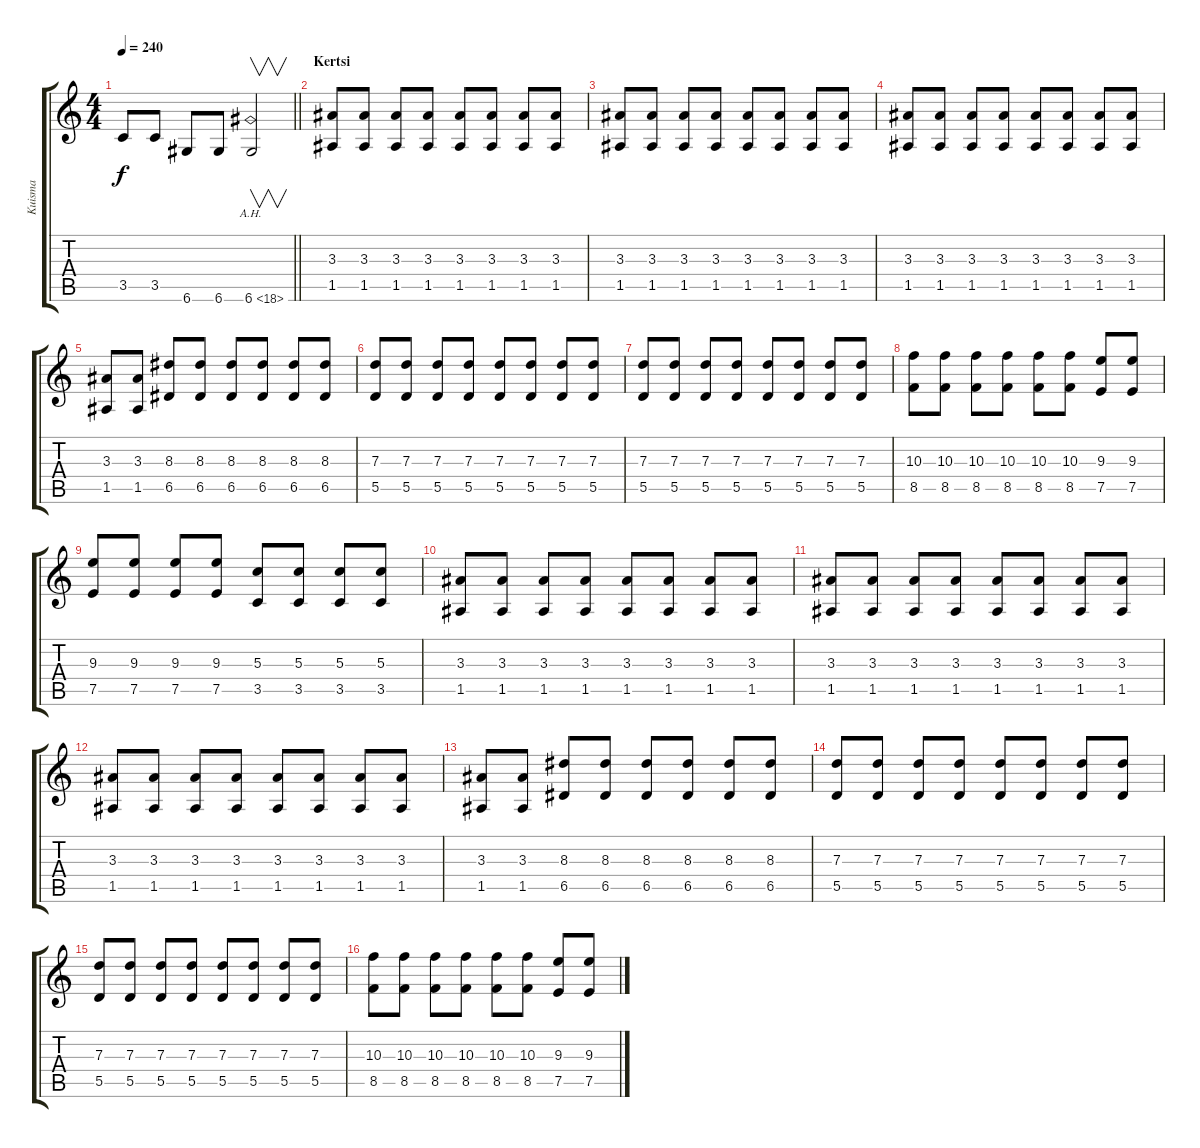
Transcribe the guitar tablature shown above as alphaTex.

\track ("Kuisma" "Kuisma") {instrument distortionguitar}
\staff {score tabs}
\tuning (E4 B3 G3 D3 A2 D2) {hide}
\ts (4 4)
\tempo 240
\clef g2
\barLineRight lightlight
\ks c
3.5.8{dy f} 3.5.8 6.6.8 6.6.8 6.6{ah 12}.2{v instrument guitarharmonics} |
\section ("" "Kertsi")
(3.3 1.5).8{instrument distortionguitar} (3.3 1.5).8 (3.3 1.5).8 (3.3 1.5).8 (3.3 1.5).8 (3.3 1.5).8 (3.3 1.5).8 (3.3 1.5).8 |
(3.3 1.5).8 (3.3 1.5).8 (3.3 1.5).8 (3.3 1.5).8 (3.3 1.5).8 (3.3 1.5).8 (3.3 1.5).8 (3.3 1.5).8 |
(3.3 1.5).8 (3.3 1.5).8 (3.3 1.5).8 (3.3 1.5).8 (3.3 1.5).8 (3.3 1.5).8 (3.3 1.5).8 (3.3 1.5).8 |
(3.3 1.5).8 (3.3 1.5).8 (8.3 6.5).8 (8.3 6.5).8 (8.3 6.5).8 (8.3 6.5).8 (8.3 6.5).8 (8.3 6.5).8 |
(7.3 5.5).8 (7.3 5.5).8 (7.3 5.5).8 (7.3 5.5).8 (7.3 5.5).8 (7.3 5.5).8 (7.3 5.5).8 (7.3 5.5).8 |
(7.3 5.5).8 (7.3 5.5).8 (7.3 5.5).8 (7.3 5.5).8 (7.3 5.5).8 (7.3 5.5).8 (7.3 5.5).8 (7.3 5.5).8 |
(10.3 8.5).8 (10.3 8.5).8 (10.3 8.5).8 (10.3 8.5).8 (10.3 8.5).8 (10.3 8.5).8 (9.3 7.5).8 (9.3 7.5).8 |
(9.3 7.5).8 (9.3 7.5).8 (9.3 7.5).8 (9.3 7.5).8 (5.3 3.5).8 (5.3 3.5).8 (5.3 3.5).8 (5.3 3.5).8 |
(3.3 1.5).8 (3.3 1.5).8 (3.3 1.5).8 (3.3 1.5).8 (3.3 1.5).8 (3.3 1.5).8 (3.3 1.5).8 (3.3 1.5).8 |
(3.3 1.5).8 (3.3 1.5).8 (3.3 1.5).8 (3.3 1.5).8 (3.3 1.5).8 (3.3 1.5).8 (3.3 1.5).8 (3.3 1.5).8 |
(3.3 1.5).8 (3.3 1.5).8 (3.3 1.5).8 (3.3 1.5).8 (3.3 1.5).8 (3.3 1.5).8 (3.3 1.5).8 (3.3 1.5).8 |
(3.3 1.5).8 (3.3 1.5).8 (8.3 6.5).8 (8.3 6.5).8 (8.3 6.5).8 (8.3 6.5).8 (8.3 6.5).8 (8.3 6.5).8 |
(7.3 5.5).8 (7.3 5.5).8 (7.3 5.5).8 (7.3 5.5).8 (7.3 5.5).8 (7.3 5.5).8 (7.3 5.5).8 (7.3 5.5).8 |
(7.3 5.5).8 (7.3 5.5).8 (7.3 5.5).8 (7.3 5.5).8 (7.3 5.5).8 (7.3 5.5).8 (7.3 5.5).8 (7.3 5.5).8 |
(10.3 8.5).8 (10.3 8.5).8 (10.3 8.5).8 (10.3 8.5).8 (10.3 8.5).8 (10.3 8.5).8 (9.3 7.5).8 (9.3 7.5).8
